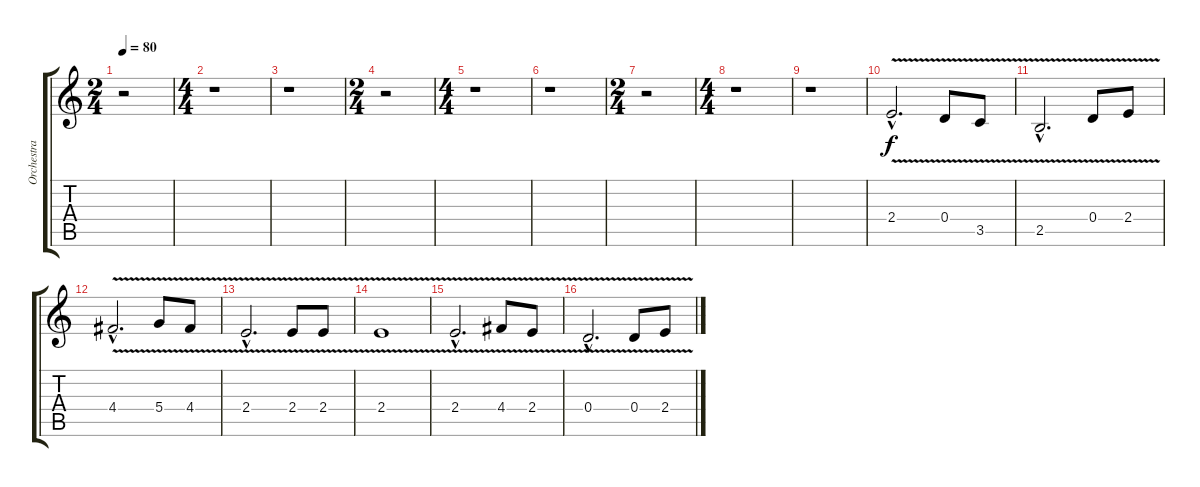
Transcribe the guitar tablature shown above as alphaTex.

\track ("Orchestra 2" "Orchestra ") {instrument stringensemble1}
\staff {score tabs}
\tuning (E5 B4 G4 D4 A3 E3) {hide}
\ts (2 4)
\tempo 80
\clef g2
\ks c
r.2{dy f} |
\ts (4 4)
r.1 |
r.1 |
\ts (2 4)
r.2 |
\ts (4 4)
r.1 |
r.1 |
\ts (2 4)
r.2 |
\ts (4 4)
r.1 |
r.1 |
2.4{v hac}.2{d} 0.4{v}.8 3.5{v}.8 |
2.5{v hac}.2{d} 0.4{v}.8 2.4{v}.8 |
4.4{v hac}.2{d} 5.4{v}.8 4.4{v}.8 |
2.4{v hac}.2{d} 2.4{v}.8 2.4{v}.8 |
2.4{v}.1 |
2.4{v hac}.2{d} 4.4{v}.8 2.4{v}.8 |
0.4{v hac}.2{d} 0.4{v}.8 2.4{v}.8
